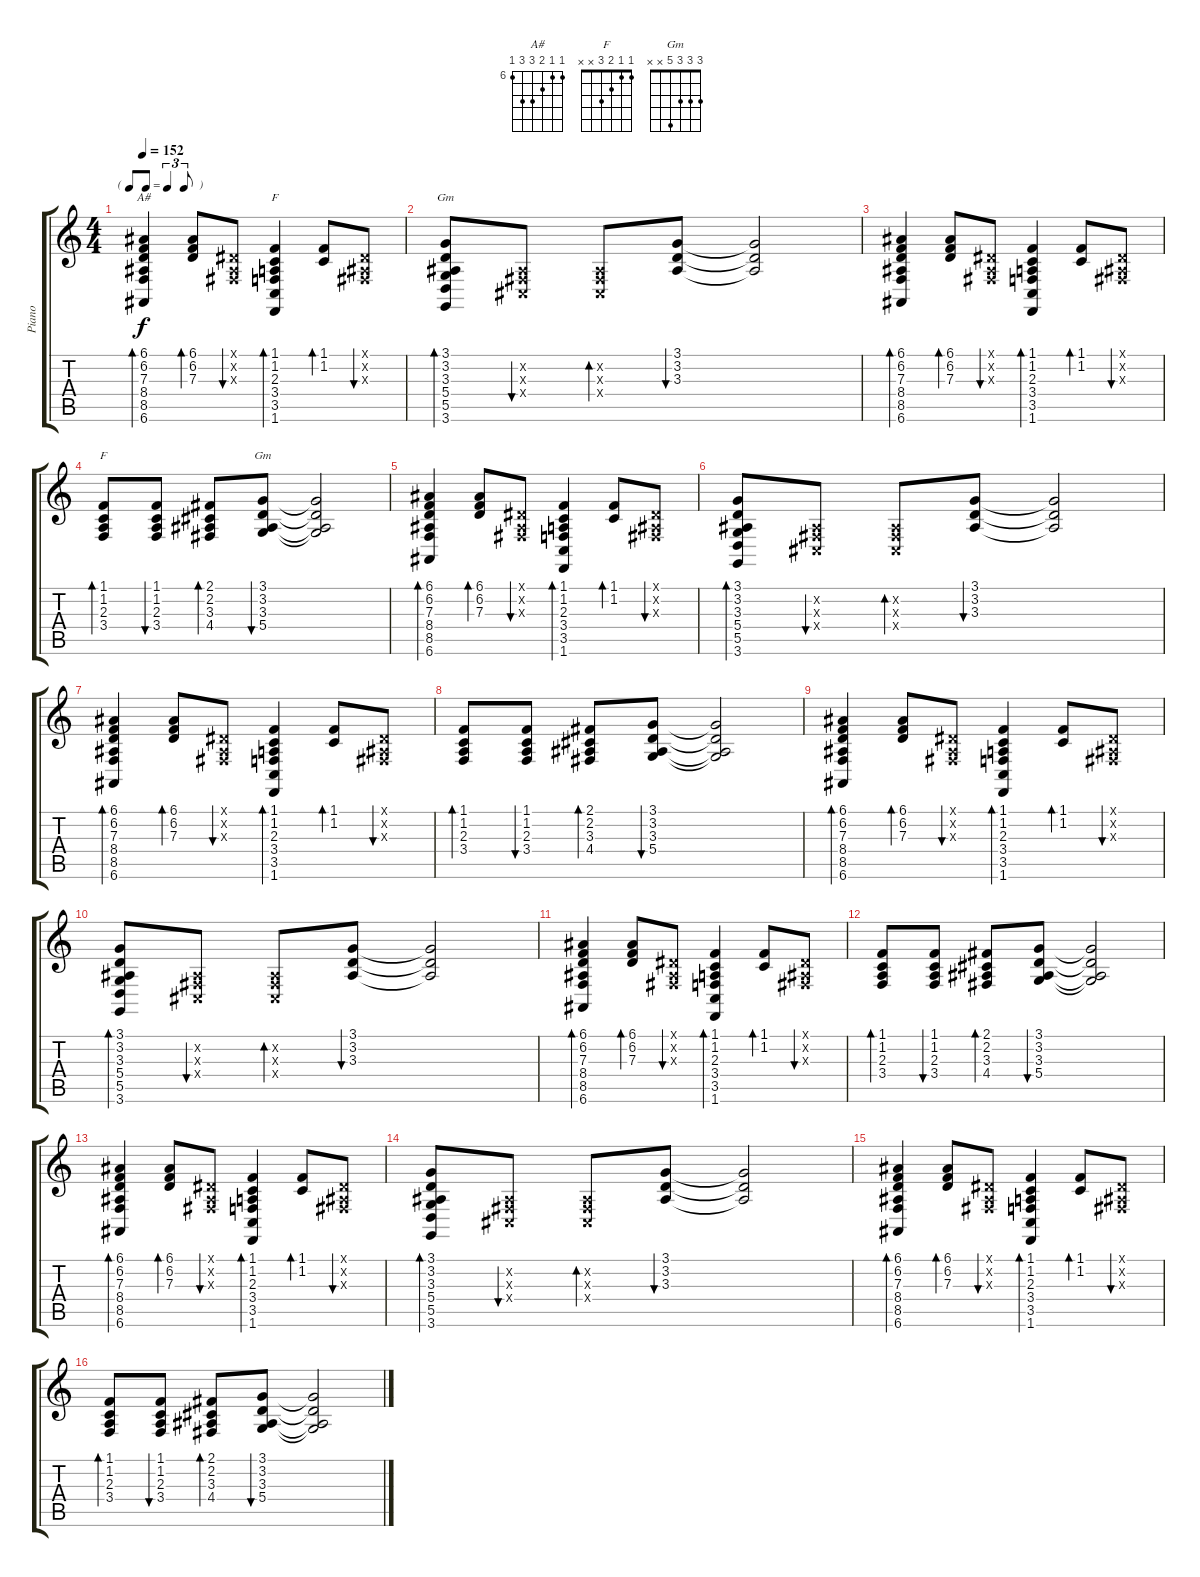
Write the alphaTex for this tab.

\track ("Piano" "Piano") {instrument acousticgrandpiano}
\staff {score tabs}
\tuning (E4 B3 G3 D3 A2 E2) {hide}
\chord ("A#" 6 6 7 8 8 6) {firstfret 6}
\chord ("F" 1 1 2 3 3 1)
\chord ("Gm" 3 3 3 5 5 3)
\chord ("F" 1 1 2 3 x x)
\chord ("Gm" 3 3 3 5 x x)
\ts (4 4)
\tf triplet8th
\tempo 152
\clef g2
\ks c
(6.1 6.2 7.3 8.4 8.5 6.6).4{bd 30 ch "A#" dy f} (6.1 6.2 7.3).8{bd 30} (-1.1{x} -1.2{x} -1.3{x}).8{bu 30} (1.1 1.2 2.3 3.4 3.5 1.6).4{bd 30 ch "F"} (1.1 1.2).8{bd 30} (-1.1{x} -1.2{x} -1.3{x}).8{bu 30} |
(3.1 3.2 3.3 5.4 5.5 3.6).8{bd 30 ch "Gm"} (-1.2{x} -1.3{x} -1.4{x}).8{bu 30} (-1.2{x} -1.3{x} -1.4{x}).8{bd 30} (3.1 3.2 3.3).8{bu 30} (3.1{t} 3.2{t} 3.3{t}).2 |
(6.1 6.2 7.3 8.4 8.5 6.6).4{bd 30} (6.1 6.2 7.3).8{bd 30} (-1.1{x} -1.2{x} -1.3{x}).8{bu 30} (1.1 1.2 2.3 3.4 3.5 1.6).4{bd 30} (1.1 1.2).8{bd 30} (-1.1{x} -1.2{x} -1.3{x}).8{bu 30} |
(1.1 1.2 2.3 3.4).8{bd 30 ch "F"} (1.1 1.2 2.3 3.4).8{bu 30} (2.1 2.2 3.3 4.4).8{bd 30} (3.1 3.2 3.3 5.4).8{bu 30 ch "Gm"} (3.1{t} 3.2{t} 3.3{t} 5.4{t}).2 |
(6.1 6.2 7.3 8.4 8.5 6.6).4{bd 30} (6.1 6.2 7.3).8{bd 30} (-1.1{x} -1.2{x} -1.3{x}).8{bu 30} (1.1 1.2 2.3 3.4 3.5 1.6).4{bd 30} (1.1 1.2).8{bd 30} (-1.1{x} -1.2{x} -1.3{x}).8{bu 30} |
(3.1 3.2 3.3 5.4 5.5 3.6).8{bd 30} (-1.2{x} -1.3{x} -1.4{x}).8{bu 30} (-1.2{x} -1.3{x} -1.4{x}).8{bd 30} (3.1 3.2 3.3).8{bu 30} (3.1{t} 3.2{t} 3.3{t}).2 |
(6.1 6.2 7.3 8.4 8.5 6.6).4{bd 30} (6.1 6.2 7.3).8{bd 30} (-1.1{x} -1.2{x} -1.3{x}).8{bu 30} (1.1 1.2 2.3 3.4 3.5 1.6).4{bd 30} (1.1 1.2).8{bd 30} (-1.1{x} -1.2{x} -1.3{x}).8{bu 30} |
(1.1 1.2 2.3 3.4).8{bd 30} (1.1 1.2 2.3 3.4).8{bu 30} (2.1 2.2 3.3 4.4).8{bd 30} (3.1 3.2 3.3 5.4).8{bu 30} (3.1{t} 3.2{t} 3.3{t} 5.4{t}).2 |
(6.1 6.2 7.3 8.4 8.5 6.6).4{bd 30} (6.1 6.2 7.3).8{bd 30} (-1.1{x} -1.2{x} -1.3{x}).8{bu 30} (1.1 1.2 2.3 3.4 3.5 1.6).4{bd 30} (1.1 1.2).8{bd 30} (-1.1{x} -1.2{x} -1.3{x}).8{bu 30} |
(3.1 3.2 3.3 5.4 5.5 3.6).8{bd 30} (-1.2{x} -1.3{x} -1.4{x}).8{bu 30} (-1.2{x} -1.3{x} -1.4{x}).8{bd 30} (3.1 3.2 3.3).8{bu 30} (3.1{t} 3.2{t} 3.3{t}).2 |
(6.1 6.2 7.3 8.4 8.5 6.6).4{bd 30} (6.1 6.2 7.3).8{bd 30} (-1.1{x} -1.2{x} -1.3{x}).8{bu 30} (1.1 1.2 2.3 3.4 3.5 1.6).4{bd 30} (1.1 1.2).8{bd 30} (-1.1{x} -1.2{x} -1.3{x}).8{bu 30} |
(1.1 1.2 2.3 3.4).8{bd 30} (1.1 1.2 2.3 3.4).8{bu 30} (2.1 2.2 3.3 4.4).8{bd 30} (3.1 3.2 3.3 5.4).8{bu 30} (3.1{t} 3.2{t} 3.3{t} 5.4{t}).2 |
(6.1 6.2 7.3 8.4 8.5 6.6).4{bd 30} (6.1 6.2 7.3).8{bd 30} (-1.1{x} -1.2{x} -1.3{x}).8{bu 30} (1.1 1.2 2.3 3.4 3.5 1.6).4{bd 30} (1.1 1.2).8{bd 30} (-1.1{x} -1.2{x} -1.3{x}).8{bu 30} |
(3.1 3.2 3.3 5.4 5.5 3.6).8{bd 30} (-1.2{x} -1.3{x} -1.4{x}).8{bu 30} (-1.2{x} -1.3{x} -1.4{x}).8{bd 30} (3.1 3.2 3.3).8{bu 30} (3.1{t} 3.2{t} 3.3{t}).2 |
(6.1 6.2 7.3 8.4 8.5 6.6).4{bd 30} (6.1 6.2 7.3).8{bd 30} (-1.1{x} -1.2{x} -1.3{x}).8{bu 30} (1.1 1.2 2.3 3.4 3.5 1.6).4{bd 30} (1.1 1.2).8{bd 30} (-1.1{x} -1.2{x} -1.3{x}).8{bu 30} |
(1.1 1.2 2.3 3.4).8{bd 30} (1.1 1.2 2.3 3.4).8{bu 30} (2.1 2.2 3.3 4.4).8{bd 30} (3.1 3.2 3.3 5.4).8{bu 30} (3.1{t} 3.2{t} 3.3{t} 5.4{t}).2
